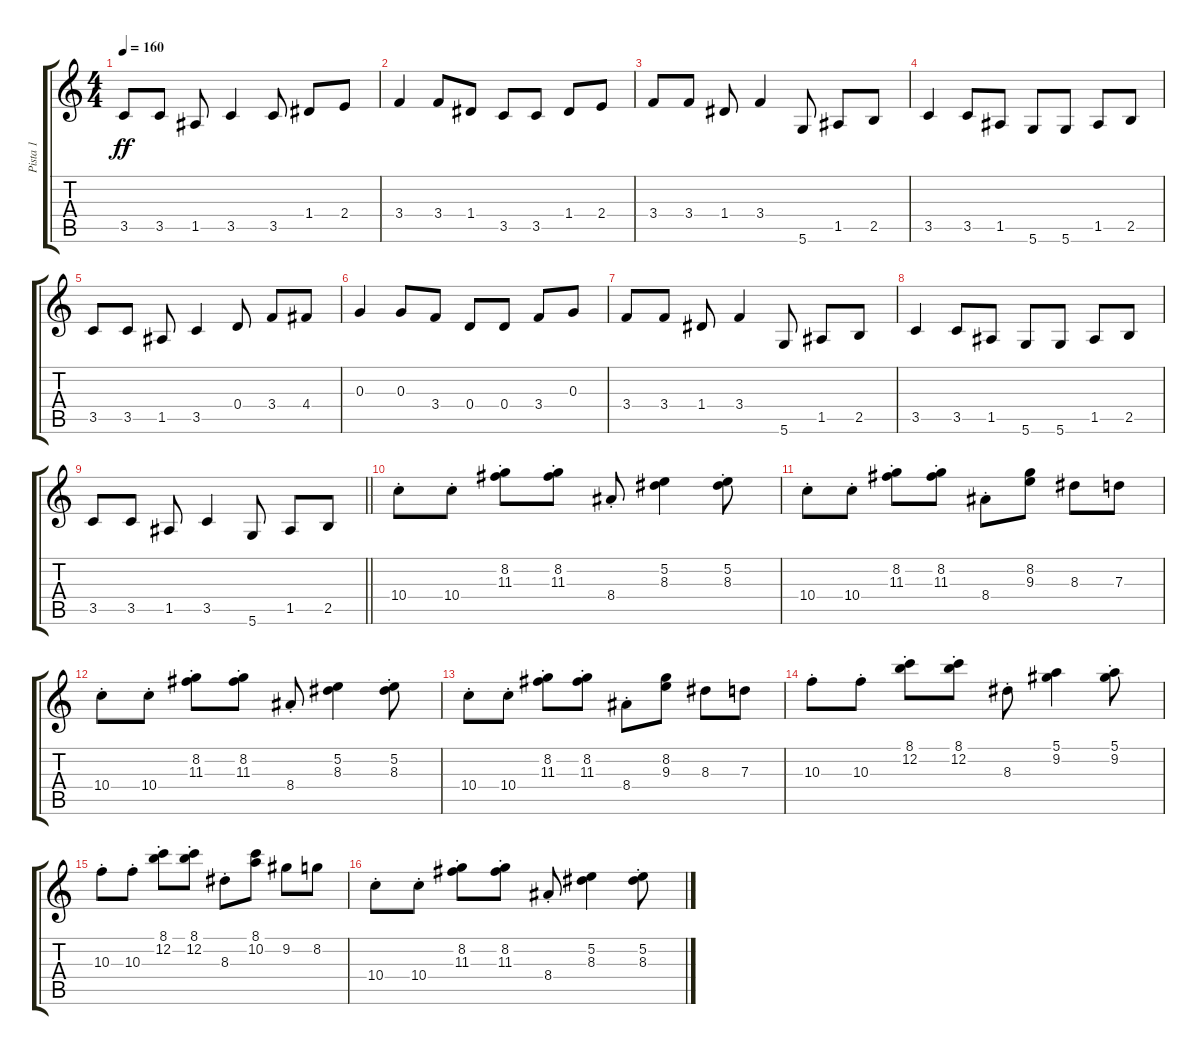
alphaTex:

\track ("Pista 1" "Pista 1") {instrument acousticguitarsteel}
\staff {score tabs}
\tuning (E4 B3 G3 D3 A2 D2) {hide}
\ts (4 4)
\tempo 160
\clef g2
\ks c
3.5.8{dy ff} 3.5.8 1.5.8 3.5.4 3.5.8 1.4.8 2.4.8 |
3.4.4 3.4.8 1.4.8 3.5.8 3.5.8 1.4.8 2.4.8 |
3.4.8 3.4.8 1.4.8 3.4.4 5.6.8 1.5.8 2.5.8 |
3.5.4 3.5.8 1.5.8 5.6.8 5.6.8 1.5.8 2.5.8 |
3.5.8 3.5.8 1.5.8 3.5.4 0.4.8 3.4.8 4.4.8 |
0.3.4 0.3.8 3.4.8 0.4.8 0.4.8 3.4.8 0.3.8 |
3.4.8 3.4.8 1.4.8 3.4.4 5.6.8 1.5.8 2.5.8 |
3.5.4 3.5.8 1.5.8 5.6.8 5.6.8 1.5.8 2.5.8 |
\barLineRight lightlight
3.5.8 3.5.8 1.5.8 3.5.4 5.6.8 1.5.8 2.5.8 |
10.4{st}.8 10.4{st}.8 (8.2{st} 11.3{st}).8 (8.2{st} 11.3{st}).8 8.4{st}.8 (5.2 8.3).4 (5.2 8.3{st}).8 |
10.4{st}.8 10.4{st}.8 (8.2{st} 11.3{st}).8 (8.2{st} 11.3{st}).8 8.4{st}.8 (8.2 9.3).8 8.3.8 7.3.8 |
10.4{st}.8 10.4{st}.8 (8.2{st} 11.3{st}).8 (8.2{st} 11.3{st}).8 8.4{st}.8 (5.2 8.3).4 (5.2 8.3{st}).8 |
10.4{st}.8 10.4{st}.8 (8.2{st} 11.3{st}).8 (8.2{st} 11.3{st}).8 8.4{st}.8 (8.2 9.3).8 8.3.8 7.3.8 |
10.3{st}.8 10.3{st}.8 (8.1{st} 12.2{st}).8 (8.1{st} 12.2{st}).8 8.3{st}.8 (5.1 9.2).4 (5.1{st} 9.2{st}).8 |
10.3{st}.8 10.3{st}.8 (8.1{st} 12.2{st}).8 (8.1{st} 12.2{st}).8 8.3{st}.8 (8.1 10.2).8 9.2.8 8.2.8 |
10.4{st}.8 10.4{st}.8 (8.2{st} 11.3{st}).8 (8.2{st} 11.3{st}).8 8.4{st}.8 (5.2 8.3).4 (5.2 8.3{st}).8
